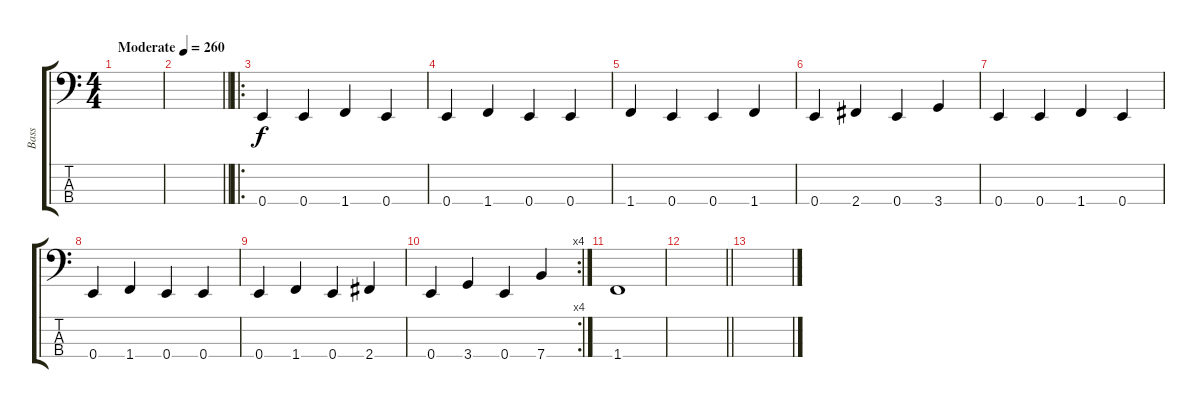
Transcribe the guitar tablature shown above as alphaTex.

\track ("Bass" "Bass") {instrument electricbasspick}
\staff {score tabs}
\tuning (G2 D2 A1 E1) {hide}
\ts (4 4)
\tempo (260 "Moderate")
\clef f4
\ks c
|
\barLineRight lightlight
|
\ro
\section ("" "")
0.4.4 0.4.4 1.4.4 0.4.4 |
0.4.4 1.4.4 0.4.4 0.4.4 |
1.4.4 0.4.4 0.4.4 1.4.4 |
0.4.4 2.4.4 0.4.4 3.4.4 |
0.4.4 0.4.4 1.4.4 0.4.4 |
0.4.4 1.4.4 0.4.4 0.4.4 |
0.4.4 1.4.4 0.4.4 2.4.4 |
\rc 4
0.4.4 3.4.4 0.4.4 7.4.4 |
1.4.1 |
\barLineRight lightlight
|
\section ("" "")
